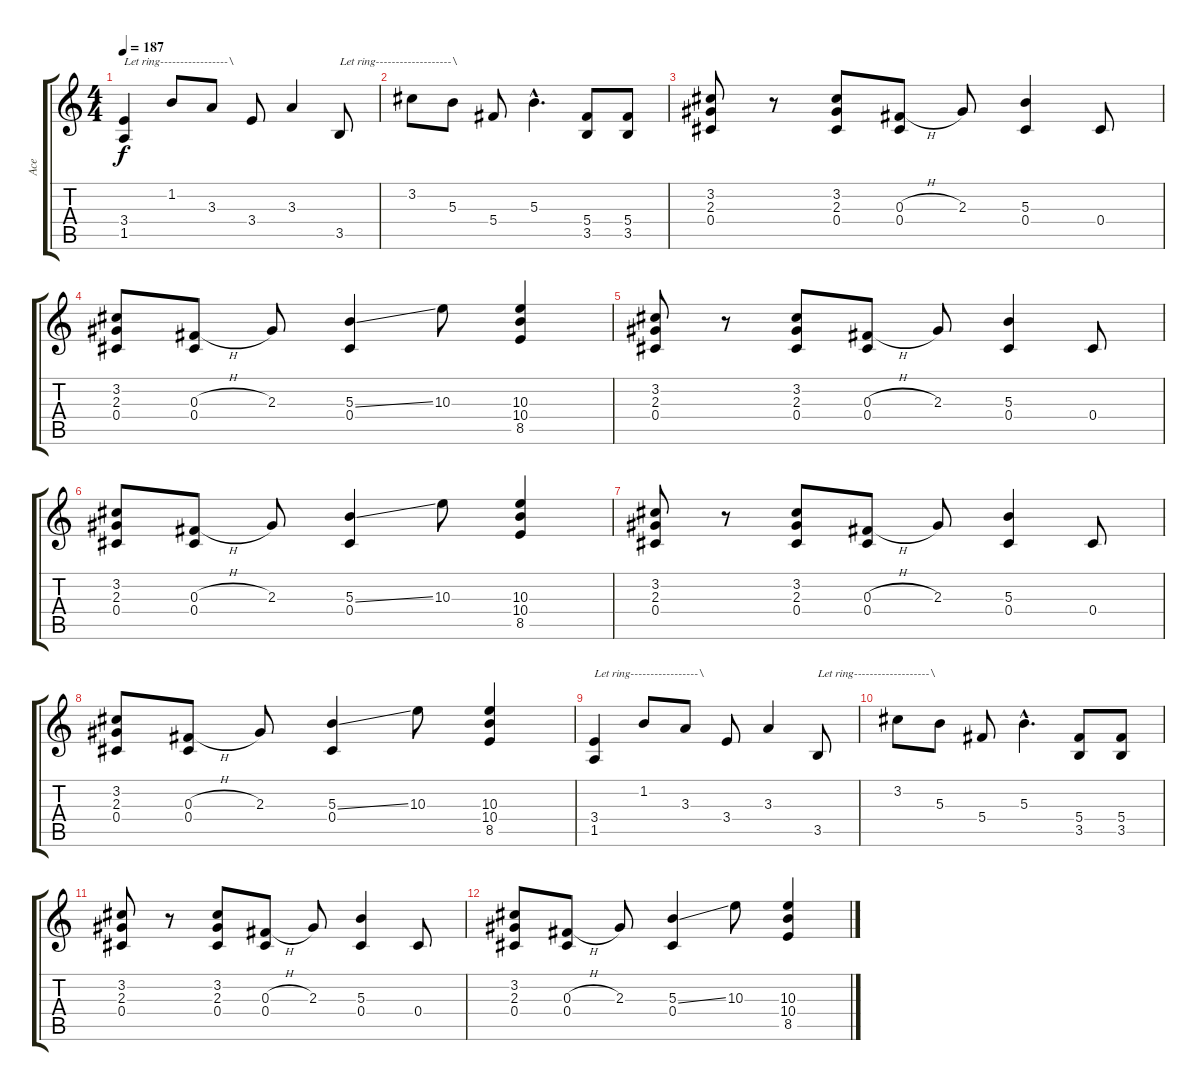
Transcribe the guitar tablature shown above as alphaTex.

\track ("Ace" "Ace") {instrument overdrivenguitar}
\staff {score tabs}
\tuning (Eb4 Bb3 Gb3 Db3 Ab2 Eb2) {hide}
\ts (4 4)
\tempo 187
\clef g2
\ks c
(3.4 1.5).4{txt "Let ring-----------------\\" dy f} 1.2.8 3.3.8 3.4.8 3.3.4 3.5.8{txt "Let ring-------------------\\"} |
3.2.8 5.3.8 5.4.8 5.3{hac}.4{d} (5.4 3.5).8 (5.4 3.5).8 |
(3.2 2.3 0.4).8 r.8 (3.2 2.3 0.4).8 (0.3{h} 0.4).8 2.3.8 (5.3 0.4).4 0.4.8 |
(3.2 2.3 0.4).8 (0.3{h} 0.4).8 2.3.8 (5.3{ss} 0.4).4 10.3.8 (10.3 10.4 8.5).4 |
(3.2 2.3 0.4).8 r.8 (3.2 2.3 0.4).8 (0.3{h} 0.4).8 2.3.8 (5.3 0.4).4 0.4.8 |
(3.2 2.3 0.4).8 (0.3{h} 0.4).8 2.3.8 (5.3{ss} 0.4).4 10.3.8 (10.3 10.4 8.5).4 |
(3.2 2.3 0.4).8 r.8 (3.2 2.3 0.4).8 (0.3{h} 0.4).8 2.3.8 (5.3 0.4).4 0.4.8 |
(3.2 2.3 0.4).8 (0.3{h} 0.4).8 2.3.8 (5.3{ss} 0.4).4 10.3.8 (10.3 10.4 8.5).4 |
(3.4 1.5).4{txt "Let ring-----------------\\"} 1.2.8 3.3.8 3.4.8 3.3.4 3.5.8{txt "Let ring-------------------\\"} |
3.2.8 5.3.8 5.4.8 5.3{hac}.4{d} (5.4 3.5).8 (5.4 3.5).8 |
(3.2 2.3 0.4).8 r.8 (3.2 2.3 0.4).8 (0.3{h} 0.4).8 2.3.8 (5.3 0.4).4 0.4.8 |
(3.2 2.3 0.4).8 (0.3{h} 0.4).8 2.3.8 (5.3{ss} 0.4).4 10.3.8 (10.3 10.4 8.5).4
